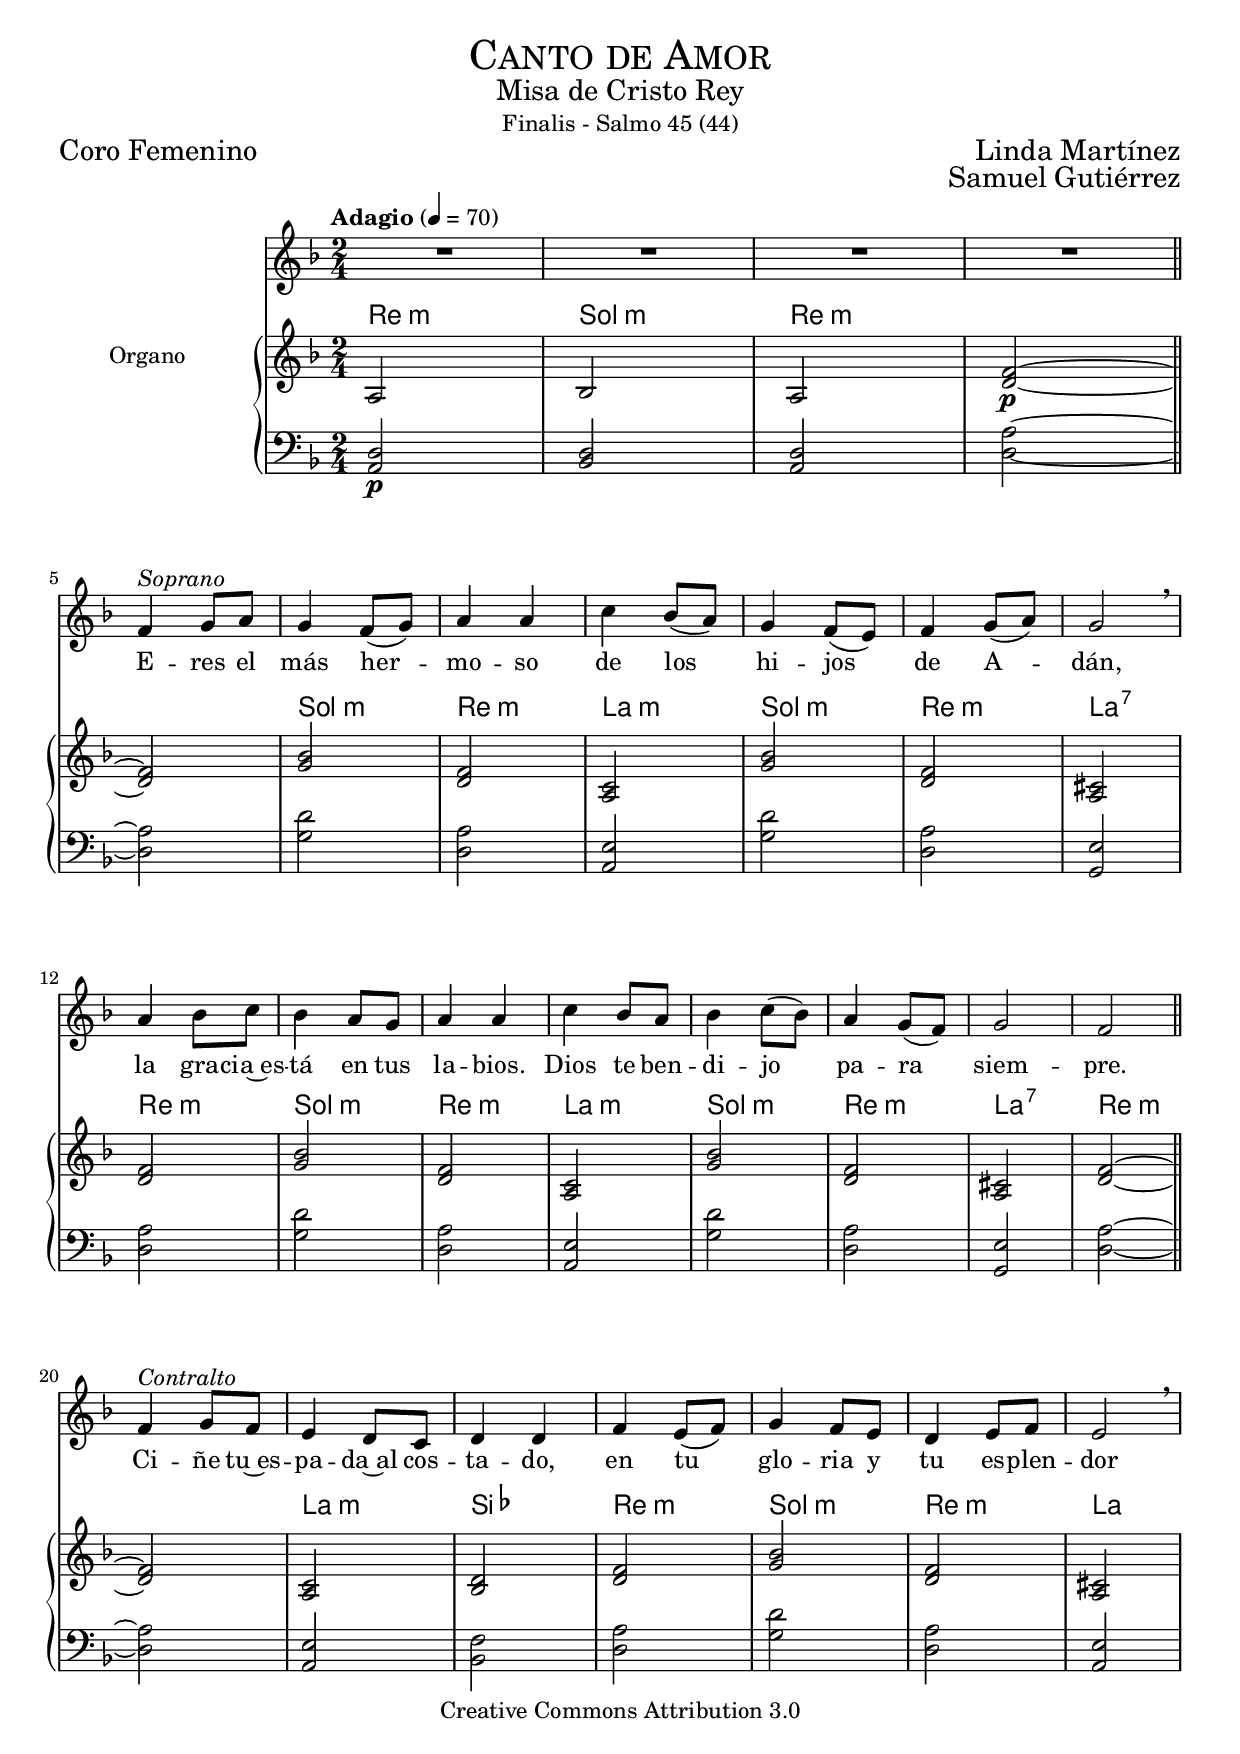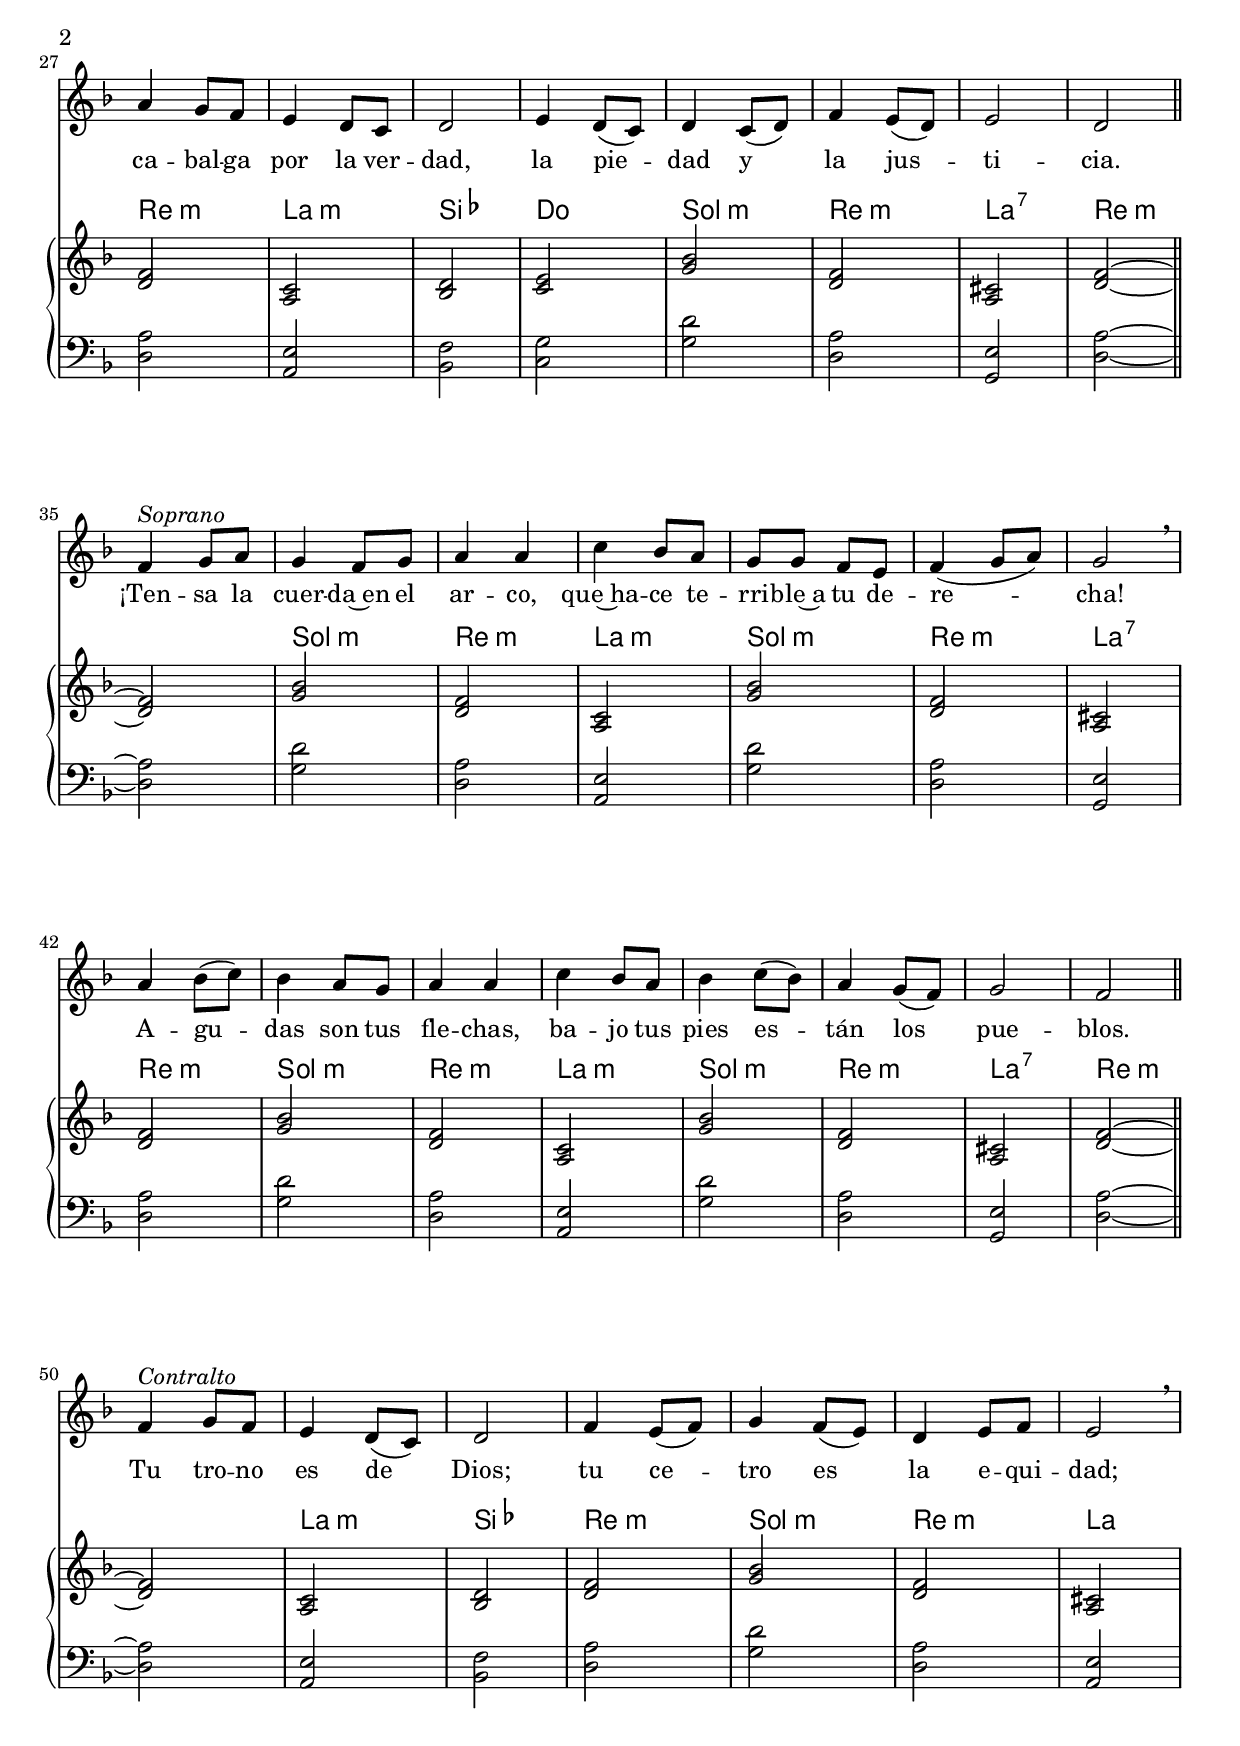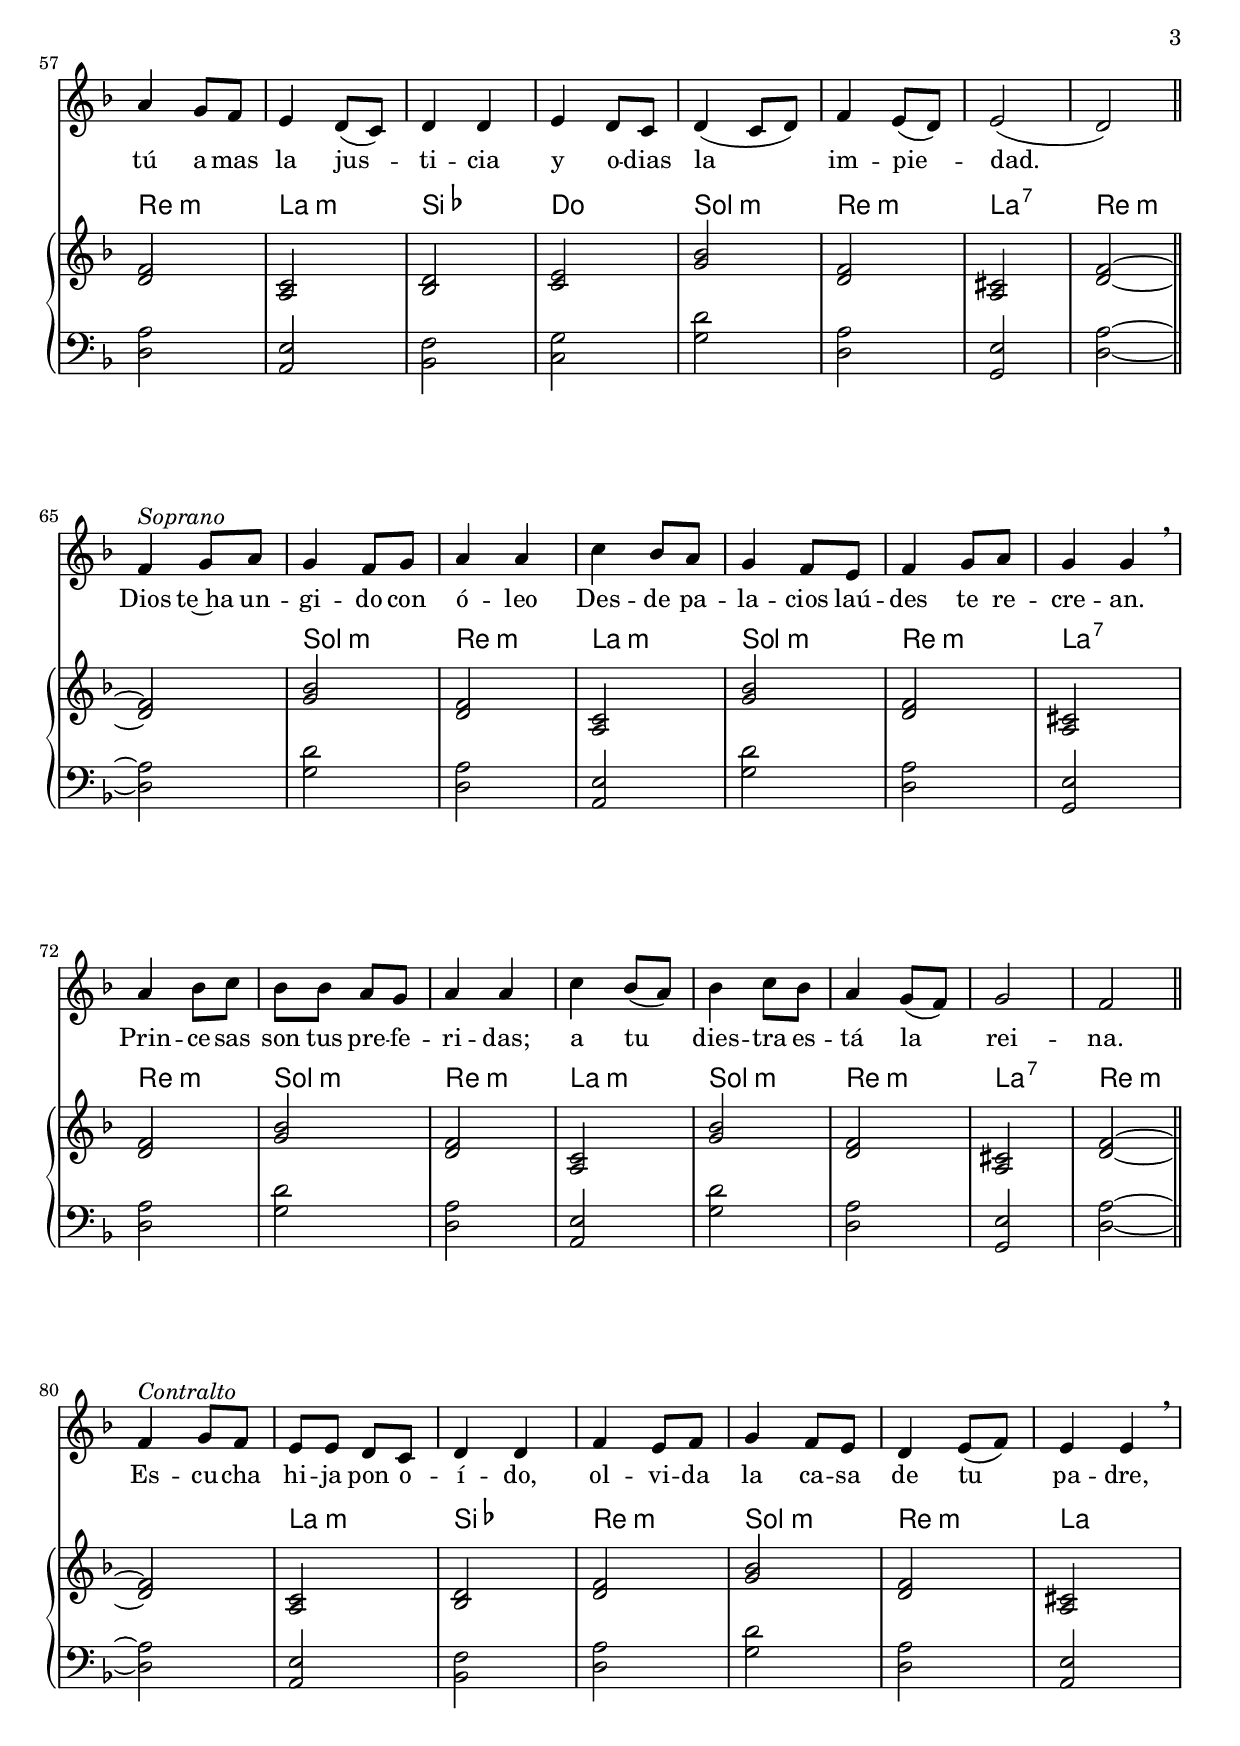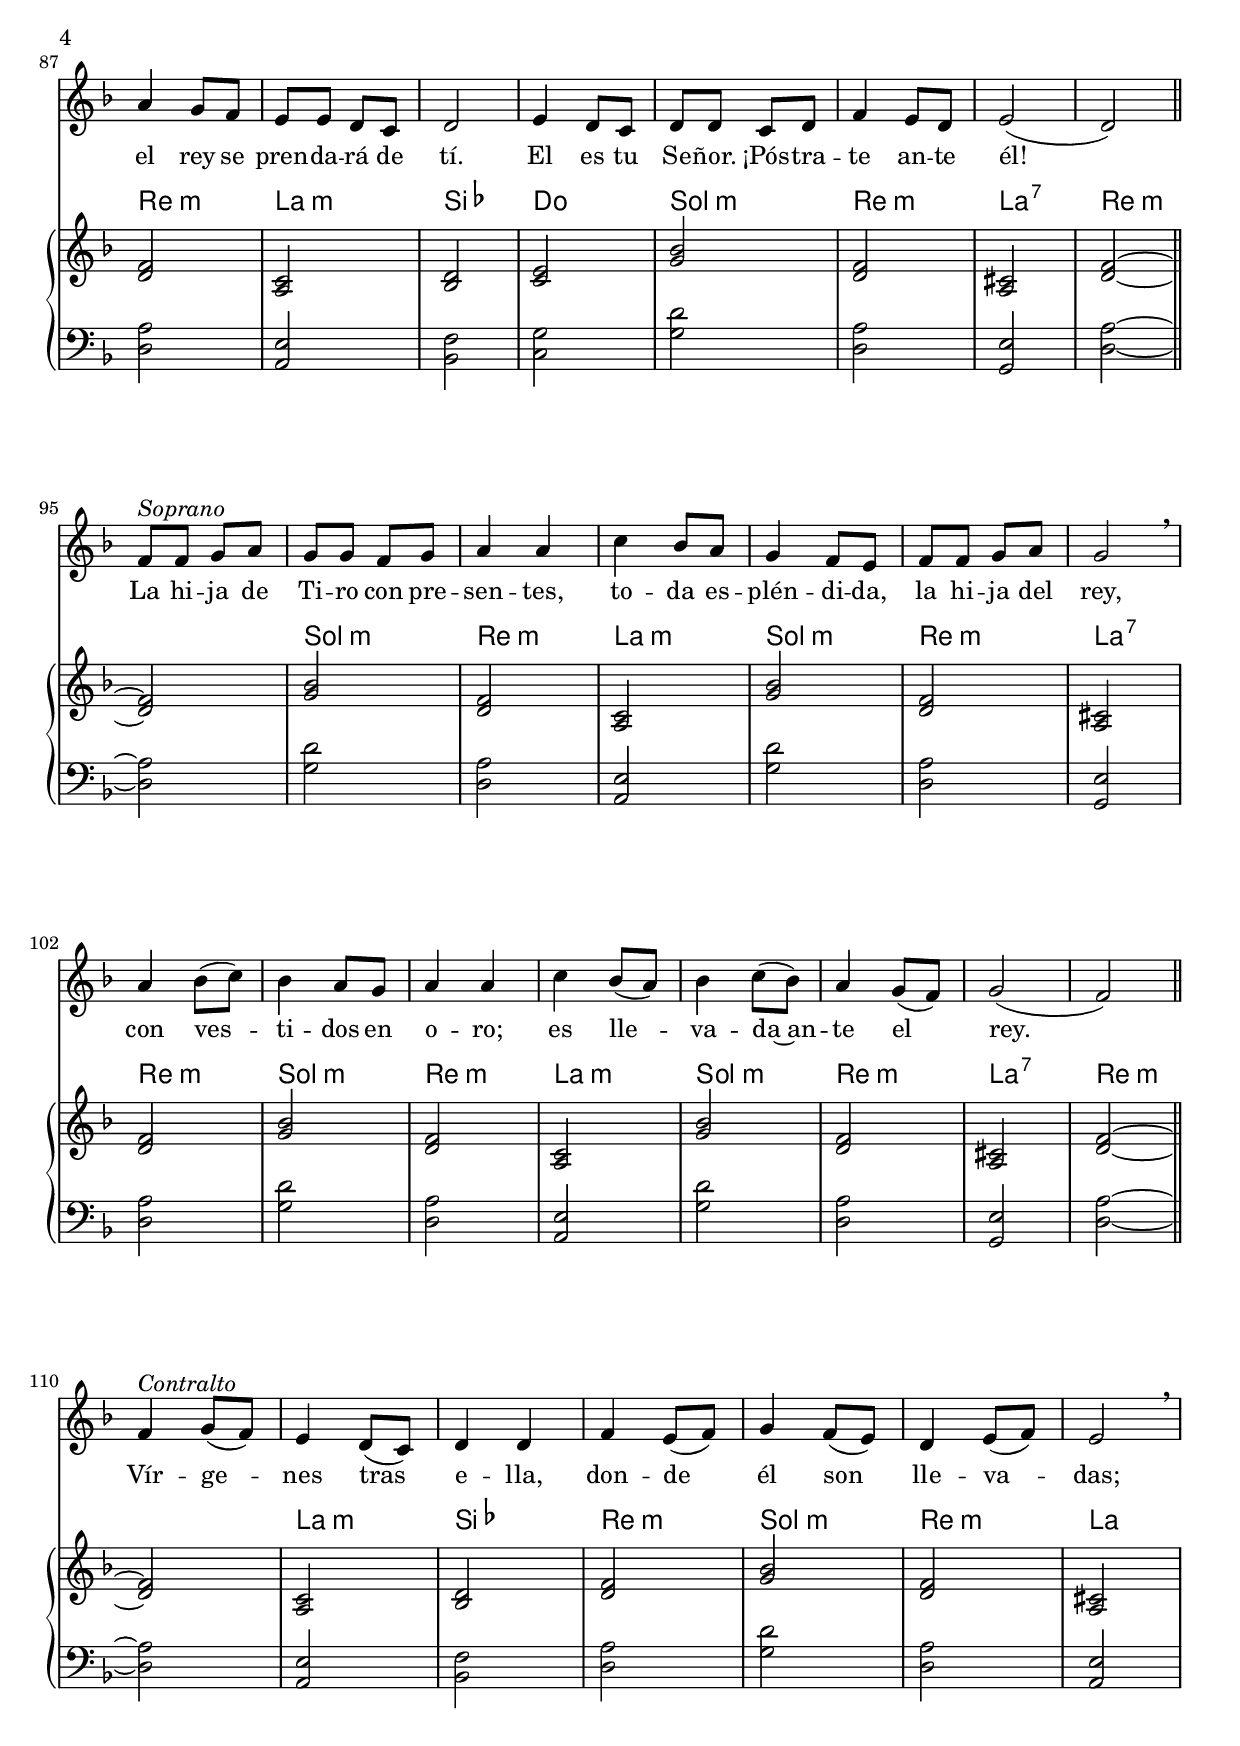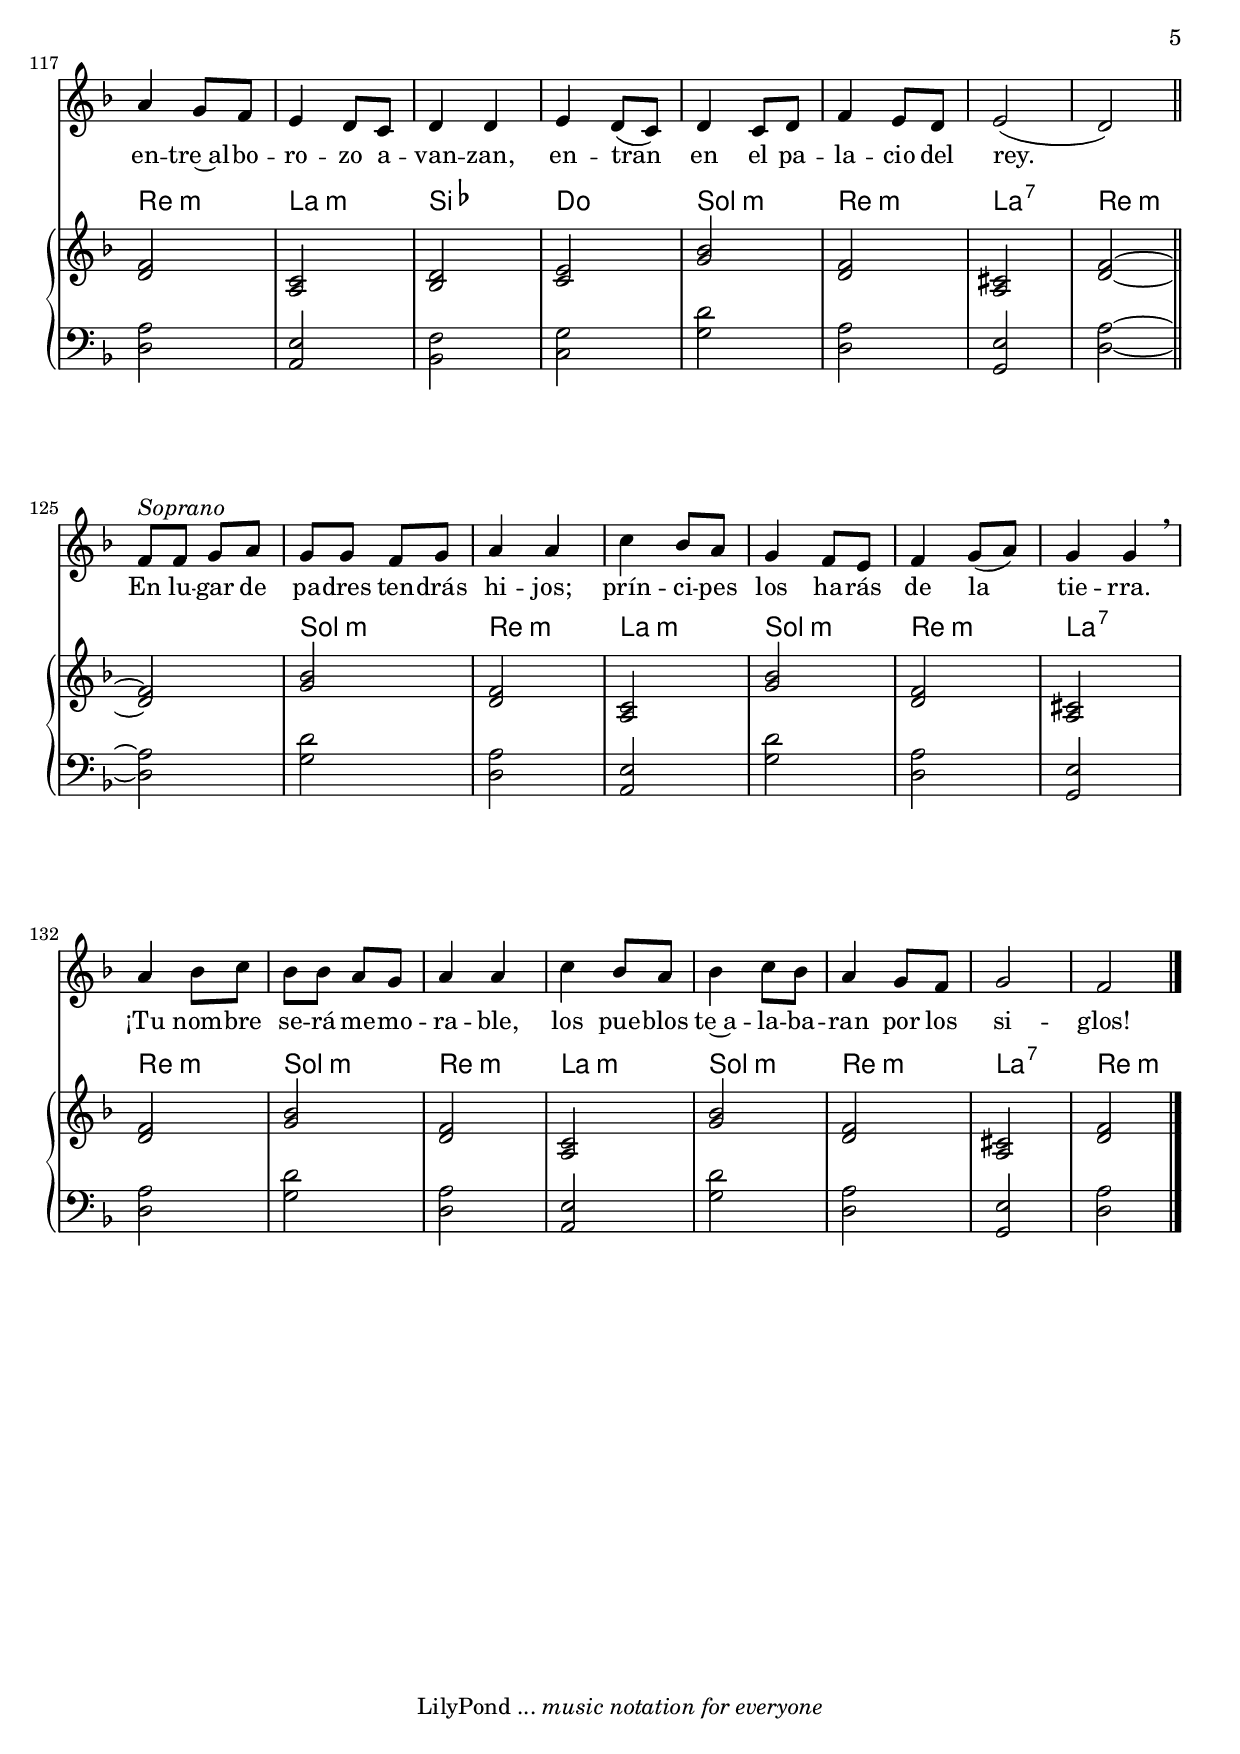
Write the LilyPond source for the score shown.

% ****************************************************************
%	Pricipe de los siglos - Melodia inspirada en las composiciones de Mons Marco Frisina
%   	Texto y musica con acompañamiento
%	by serach.sam@
% ****************************************************************
\language "espanol"
\version "2.19.82"

#(set-global-staff-size 19.8)

% --- Cabecera
\markup { \fill-line { \center-column { \fontsize #5 \smallCaps "Canto de Amor" \fontsize #2 "Misa de Cristo Rey" "Finalis - Salmo 45 (44)" } } }
\markup { \fill-line { \fontsize #2 "Coro Femenino" \center-column { \fontsize #2 "Linda Martínez" } } }
\markup { \fill-line { " " \center-column { \fontsize #2 "Samuel Gutiérrez" } } }
\header {
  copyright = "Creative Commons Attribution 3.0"
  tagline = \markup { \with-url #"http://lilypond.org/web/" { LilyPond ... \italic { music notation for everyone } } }
  breakbefore = ##t
}

% --- Musica

% --- Parametro globales
global = {
  \tempo "Adagio" 4 = 70
  \key re \minor
  \time 2/4
}

Music = \relative do' {
  R2*4 \bar "||" \break

  fa4^\markup { \italic "Soprano" } sol8 la |
  sol4 fa8( sol)		|
  la4 la			|
  do4 sib8( la)		|
  sol4 fa8( mi)		|
  fa4 sol8( la)		|
  sol2 \breathe 		| \break
  la4 sib8 do		|
  sib4 la8 sol		|
  la4 la 		|
  do4 sib8 la		|
  sib4 do8( sib)		|
  la4 sol8( fa)		|
  sol2			|
  fa2 			| \bar "||" \break

  fa4^\markup { \italic "Contralto" } sol8 fa |
  mi4 re8 do	|
  re4 re 	|
  fa4 mi8( fa)	|
  sol4 fa8 mi	|
  re4 mi8 fa	|
  mi2 \breathe 	| \break
  la4 sol8 fa 	|
  mi4 re8 do 	|
  re2		|
  mi4 re8( do)	|
  re4 do8( re)	|
  fa4 mi8( re)	|
  mi2		|
  re2 		| \bar "||" \break

  fa4^\markup { \italic "Soprano" } sol8 la |
  sol4 fa8 sol		|
  la4 la			|
  do4 sib8 la		|
  sol8 sol fa8 mi	|
  fa4( sol8 la)		|
  sol2 \breathe		|
  la4 sib8( do)		|
  sib4 la8 sol		|
  la4 la			|
  do4 sib8 la		|
  sib4 do8( sib)		|
  la4 sol8( fa)		|
  sol2			|
  fa2 			| \bar "||" \break

  fa4^\markup { \italic "Contralto" } sol8 fa |
  mi4 re8( do)	|
  re2		|
  fa4 mi8( fa)	|
  sol4 fa8( mi)	|
  re4 mi8 fa	|
  mi2 \breathe	| \break
  la4 sol8 fa 	|
  mi4 re8( do)	|
  re4 re		|
  mi4 re8 do	|
  re4( do8 re)	|
  fa4 mi8( re)	|
  mi2(		|
  re2) 		| \bar "||" \break

  fa4^\markup { \italic "Soprano" } sol8 la |
  sol4 fa8 sol		|
  la4 la			|
  do4 sib8 la		|
  sol4 fa8 mi		|
  fa4 sol8 la		|
  sol4 sol \breathe	| \break
  la4 sib8 do		|
  sib8 sib la8 sol	|
  la4 la			|
  do4 sib8( la)		|
  sib4 do8 sib		|
  la4 sol8( fa)		|
  sol2			|
  fa2 			| \bar "||" \break

  fa4^\markup { \italic "Contralto" } sol8 fa |
  mi8 mi re8 do		|
  re4 re			|
  fa4 mi8 fa		|
  sol4 fa8 mi		|
  re4 mi8( fa)		|
  mi4 mi \breathe 	| \break
  la4 sol8 fa 		|
  mi8 mi re8 do 		|
  re2			|
  mi4 re8 do		|
  re8 re do8 re		|
  fa4 mi8 re		|
  mi2(			|
  re2) 			| \bar "||" \break

  fa8^\markup { \italic "Soprano" } fa sol8 la |
  sol8 sol fa8 sol	|
  la4 la			|
  do4 sib8 la		|
  sol4 fa8 mi		|
  fa8 fa sol8 la		|
  sol2  \breathe 	| \break
  la4 sib8( do)		|
  sib4 la8 sol		|
  la4 la			|
  do4 sib8( la)		|
  sib4 do8( sib)		|
  la4 sol8( fa)		|
  sol2(			|
  fa2) 			| \bar "||" \break

  fa4^\markup { \italic "Contralto" } sol8( fa)	|
  mi4 re8( do)	|
  re4 re		|
  fa4 mi8( fa)	|
  sol4 fa8( mi)	|
  re4 mi8( fa)	|
  mi2 \breathe 	| \break
  la4 sol8 fa 	|
  mi4 re8 do 	|
  re4 re 	|
  mi4 re8( do)	|
  re4 do8 re	|
  fa4 mi8 re	|
  mi2(		|
  re2) 		| \bar "||" \break

  fa8^\markup { \italic "Soprano" } fa sol8 la |
  sol8 sol fa8 sol	|
  la4 la			|
  do4 sib8 la		|
  sol4 fa8 mi		|
  fa4 sol8( la)		|
  sol4 sol \breathe 	| \break
  la4 sib8 do		|
  sib8 sib la8 sol	|
  la4 la 		|
  do4 sib8 la		|
  sib4 do8 sib		|
  la4 sol8 fa		|
  sol2			|
  fa2 			| \bar "||" \break

  \bar "|."
}
Words = \lyricmode {
  E -- res el más her -- mo -- so
  de los hi -- jos de A -- dán,
  la gra -- cia~es -- tá en tus la -- bios.
  Dios te ben -- di -- jo pa -- ra siem -- pre.

  Ci -- ñe tu~es -- pa -- da~al cos -- ta -- do,
  en tu glo -- ria y tu es -- plen -- dor
  ca -- bal -- ga por la ver -- dad,
  la pie -- dad y la jus -- ti -- cia.

  ¡Ten -- sa la cuer -- da~en el ar -- co,
  que~ha -- ce te -- rri -- ble~a tu de -- re -- cha!
  A -- gu -- das son tus fle -- chas,
  ba -- jo tus pies es -- tán los pue -- blos.

  Tu tro -- no es de Dios;
  tu ce -- tro es la e -- qui -- dad;
  tú a -- mas la jus -- ti -- cia
  y o -- dias la im -- pie -- dad.

  Dios te~ha un -- gi -- do con ó -- leo
  Des -- de pa -- la -- cios laú -- des te re -- cre -- an.
  Prin -- ce -- sas son tus pre -- fe -- ri -- das;
  a tu dies -- tra es -- tá la rei -- na.

  Es -- cu -- cha hi -- ja pon o -- í -- do,
  ol -- vi -- da la ca -- sa de tu pa -- dre,
  el rey se pren -- da -- rá de tí.
  El es tu Se -- ñor. ¡Pós -- tra -- te an -- te él!

  La hi -- ja de Ti -- ro con pre -- sen -- tes,
  to -- da es -- plén -- di -- da, la hi -- ja del rey,
  con ves -- ti -- dos en o -- ro;
  es lle -- va -- da~an -- te el rey.

  Vír -- ge -- nes tras e -- lla,
  don -- de él son lle -- va -- das;
  en -- tre~al -- bo -- ro -- zo a -- van -- zan,
  en -- tran en el pa -- la -- cio del rey.

  En lu -- gar de pa -- dres ten -- drás hi -- jos;
  prín -- ci -- pes los ha -- rás de la tie -- rra.
  ¡Tu nom -- bre se -- rá me -- mo -- ra -- ble,
  los pue -- blos te~a -- la -- ba -- ran por los si -- glos!
}

NotesSop = \relative do' {
  R2*3 | fa2~\p | \bar "||" \break

  fa2 sib	|
  fa2 do 	|
  sib'2 fa	|
  dos2 fa	|
  sib2 fa2	|
  do2 sib' 	|
  fa2 dos	|
  fa2~		|

  fa2 do2	|
  re2 fa 	|
  sib2 fa	|
  dos2 fa	|
  do2 re2	|
  mi2 sib' 	|
  fa2 dos	|
  fa2~		|

  fa2 sib	|
  fa2 do 	|
  sib'2 fa	|
  dos2 fa	|
  sib2 fa2	|
  do2 sib' 	|
  fa2 dos	|
  fa2~		|

  fa2 do2	|
  re2 fa 	|
  sib2 fa	|
  dos2 fa	|
  do2 re2	|
  mi2 sib' 	|
  fa2 dos	|
  fa2~		|

  fa2 sib	|
  fa2 do 	|
  sib'2 fa	|
  dos2 fa	|
  sib2 fa2	|
  do2 sib' 	|
  fa2 dos	|
  fa2~		|

  fa2 do2	|
  re2 fa 	|
  sib2 fa	|
  dos2 fa	|
  do2 re2	|
  mi2 sib' 	|
  fa2 dos	|
  fa2~		|

  fa2 sib	|
  fa2 do 	|
  sib'2 fa	|
  dos2 fa	|
  sib2 fa2	|
  do2 sib' 	|
  fa2 dos	|
  fa2~		|

  fa2 do2	|
  re2 fa 	|
  sib2 fa	|
  dos2 fa	|
  do2 re2	|
  mi2 sib' 	|
  fa2 dos	|
  fa2~		|

  fa2 sib	|
  fa2 do 	|
  sib'2 fa	|
  dos2 fa	|
  sib2 fa2	|
  do2 sib' 	|
  fa2 dos	|
  fa2		|
}
NotesAlt = \relative do' {
  la2 | sib2 | la2 | re2~\p | \bar "||"

  re2 sol 	|
  re2 la		|
  sol'2 re	|
  la2 re		|
  sol2 re 	|
  la2 sol'	|
  re2 la		|
  re2~		|

  re2 la 	|
  sib2 re	|
  sol2 re	|
  la2 re		|
  la2 sib 	|
  do2 sol'	|
  re2 la		|
  re2~		|

  re2 sol 	|
  re2 la		|
  sol'2 re	|
  la2 re		|
  sol2 re 	|
  la2 sol'	|
  re2 la		|
  re2~		|

  re2 la 	|
  sib2 re	|
  sol2 re	|
  la2 re		|
  la2 sib 	|
  do2 sol'	|
  re2 la		|
  re2~		|

  re2 sol 	|
  re2 la		|
  sol'2 re	|
  la2 re		|
  sol2 re 	|
  la2 sol'	|
  re2 la		|
  re2~		|

  re2 la 	|
  sib2 re	|
  sol2 re	|
  la2 re		|
  la2 sib 	|
  do2 sol'	|
  re2 la		|
  re2~		|

  re2 sol 	|
  re2 la		|
  sol'2 re	|
  la2 re		|
  sol2 re 	|
  la2 sol'	|
  re2 la		|
  re2~		|

  re2 la 	|
  sib2 re	|
  sol2 re	|
  la2 re		|
  la2 sib 	|
  do2 sol'	|
  re2 la		|
  re2~		|

  re2 sol 	|
  re2 la		|
  sol'2 re	|
  la2 re		|
  sol2 re 	|
  la2 sol'	|
  re2 la		|
  re2		|
}
NotesTer = \relative do {
  re2\p | re2 | re2 | la'2~ | \bar "||"

  la2 re 	|
  la2 mi		|
  re'2 la	|
  mi2 la		|
  re2 la 	|
  mi2 re	'	|
  la2 mi		|
  la2~		|

  la2 mi 	|
  fa2 la		|
  re2 la		|
  mi2 la		|
  mi2 fa 	|
  sol2 re'	|
  la2 mi		|
  la2~ 		|

  la2 re 	|
  la2 mi		|
  re'2 la	|
  mi2 la		|
  re2 la 	|
  mi2 re	'	|
  la2 mi		|
  la2~		|

  la2 mi 	|
  fa2 la		|
  re2 la		|
  mi2 la		|
  mi2 fa 	|
  sol2 re'	|
  la2 mi		|
  la2~ 		|

  la2 re 	|
  la2 mi		|
  re'2 la	|
  mi2 la		|
  re2 la 	|
  mi2 re	'	|
  la2 mi		|
  la2~		|

  la2 mi 	|
  fa2 la		|
  re2 la		|
  mi2 la		|
  mi2 fa 	|
  sol2 re'	|
  la2 mi		|
  la2~ 		|

  la2 re 	|
  la2 mi		|
  re'2 la	|
  mi2 la		|
  re2 la 	|
  mi2 re	'	|
  la2 mi		|
  la2~		|

  la2 mi 	|
  fa2 la		|
  re2 la		|
  mi2 la		|
  mi2 fa 	|
  sol2 re'	|
  la2 mi		|
  la2~ 		|

  la2 re 	|
  la2 mi		|
  re'2 la	|
  mi2 la		|
  re2 la 	|
  mi2 re	'	|
  la2 mi		|
  la2		|
}
NotesBas = \relative do {
  la2\p | sib2 | la2 | re2~ | \bar "||"

  re2 sol 	|
  re2 la		|
  sol'2 re	|
  sol,2 re'	|
  sol2 re 	|
  la2 sol'	|
  re2 sol,	|
  re'2~		|

  re2 la 	|
  sib2 re	|
  sol2 re	|
  la2 re		|
  la2 sib 	|
  do2 sol'	|
  re2 sol,	|
  re'2~ 		|

  re2 sol 	|
  re2 la		|
  sol'2 re	|
  sol,2 re'	|
  sol2 re 	|
  la2 sol'	|
  re2 sol,	|
  re'2~		|

  re2 la 	|
  sib2 re	|
  sol2 re	|
  la2 re		|
  la2 sib 	|
  do2 sol'	|
  re2 sol,	|
  re'2~ 		|

  re2 sol 	|
  re2 la		|
  sol'2 re	|
  sol,2 re'	|
  sol2 re 	|
  la2 sol'	|
  re2 sol,	|
  re'2~		|

  re2 la 	|
  sib2 re	|
  sol2 re	|
  la2 re		|
  la2 sib 	|
  do2 sol'	|
  re2 sol,	|
  re'2~ 		|

  re2 sol 	|
  re2 la		|
  sol'2 re	|
  sol,2 re'	|
  sol2 re 	|
  la2 sol'	|
  re2 sol,	|
  re'2~		|

  re2 la 	|
  sib2 re	|
  sol2 re	|
  la2 re		|
  la2 sib 	|
  do2 sol'	|
  re2 sol,	|
  re'2~ 		|

  re2 sol 	|
  re2 la		|
  sol'2 re	|
  sol,2 re'	|
  sol2 re 	|
  la2 sol'	|
  re2 sol,	|
  re'2		|
}

% --- acordes
armonias = \new ChordNames {
  \chordmode {
    \italianChords
    re2:m sol2:m re2:m s2

    s2 sol2:m re2:m la2:m
    sol2:m re2:m la2:7
    re2:m sol2:m re2:m la2:m
    sol2:m re2:m la2:7 re2:m

    s2 la2:m sib2 re2:m
    sol2:m re2:m la2
    re2:m la2:m sib2 do2
    sol2:m re2:m la2:7 re2:m

    s2 sol2:m re2:m la2:m
    sol2:m re2:m la2:7
    re2:m sol2:m re2:m la2:m
    sol2:m re2:m la2:7 re2:m

    s2 la2:m sib2 re2:m
    sol2:m re2:m la2
    re2:m la2:m sib2 do2
    sol2:m re2:m la2:7 re2:m

    s2 sol2:m re2:m la2:m
    sol2:m re2:m la2:7
    re2:m sol2:m re2:m la2:m
    sol2:m re2:m la2:7 re2:m

    s2 la2:m sib2 re2:m
    sol2:m re2:m la2
    re2:m la2:m sib2 do2
    sol2:m re2:m la2:7 re2:m

    s2 sol2:m re2:m la2:m
    sol2:m re2:m la2:7
    re2:m sol2:m re2:m la2:m
    sol2:m re2:m la2:7 re2:m

    s2 la2:m sib2 re2:m
    sol2:m re2:m la2
    re2:m la2:m sib2 do2
    sol2:m re2:m la2:7 re2:m

    s2 sol2:m re2:m la2:m
    sol2:m re2:m la2:7
    re2:m sol2:m re2:m la2:m
    sol2:m re2:m la2:7 re2:m
  }
}

\score {
  <<
    \new Voice = "melodia" <<
      \set Staff.midiInstrument = #"choir aahs"
      \set Staff.midiMaximumVolume = #1.5
      \global \Music
    >>
    \new Lyrics = "melodia"
    \context Lyrics = "melodia" \lyricsto "melodia" \Words
    \armonias
    \new PianoStaff <<
      \new Staff <<
        \set Staff.instrumentName = #"Organo"
        \set Staff.midiInstrument = #"church organ"
        \set Staff.midiMaximumVolume = #0.6
        \set Staff.printPartCombineTexts = ##f
        \partcombine
        << \global \NotesSop >>
        << \global \NotesAlt >>
      >>
      \new Staff <<
        \set Staff.midiInstrument = #"church organ"
        \set Staff.midiMaximumVolume = #0.6
        \clef bass
        \set Staff.printPartCombineTexts = ##f
        \partcombine
        << \global \NotesTer >>
        << \global \NotesBas >>
      >>
    >>
  >>
  \midi { }
  \layout { }
}

% --- Musica
\paper{
  #(set-default-paper-size "letter")
  indent=3.5\cm
  page-breaking = #ly:page-turn-breaking
}
